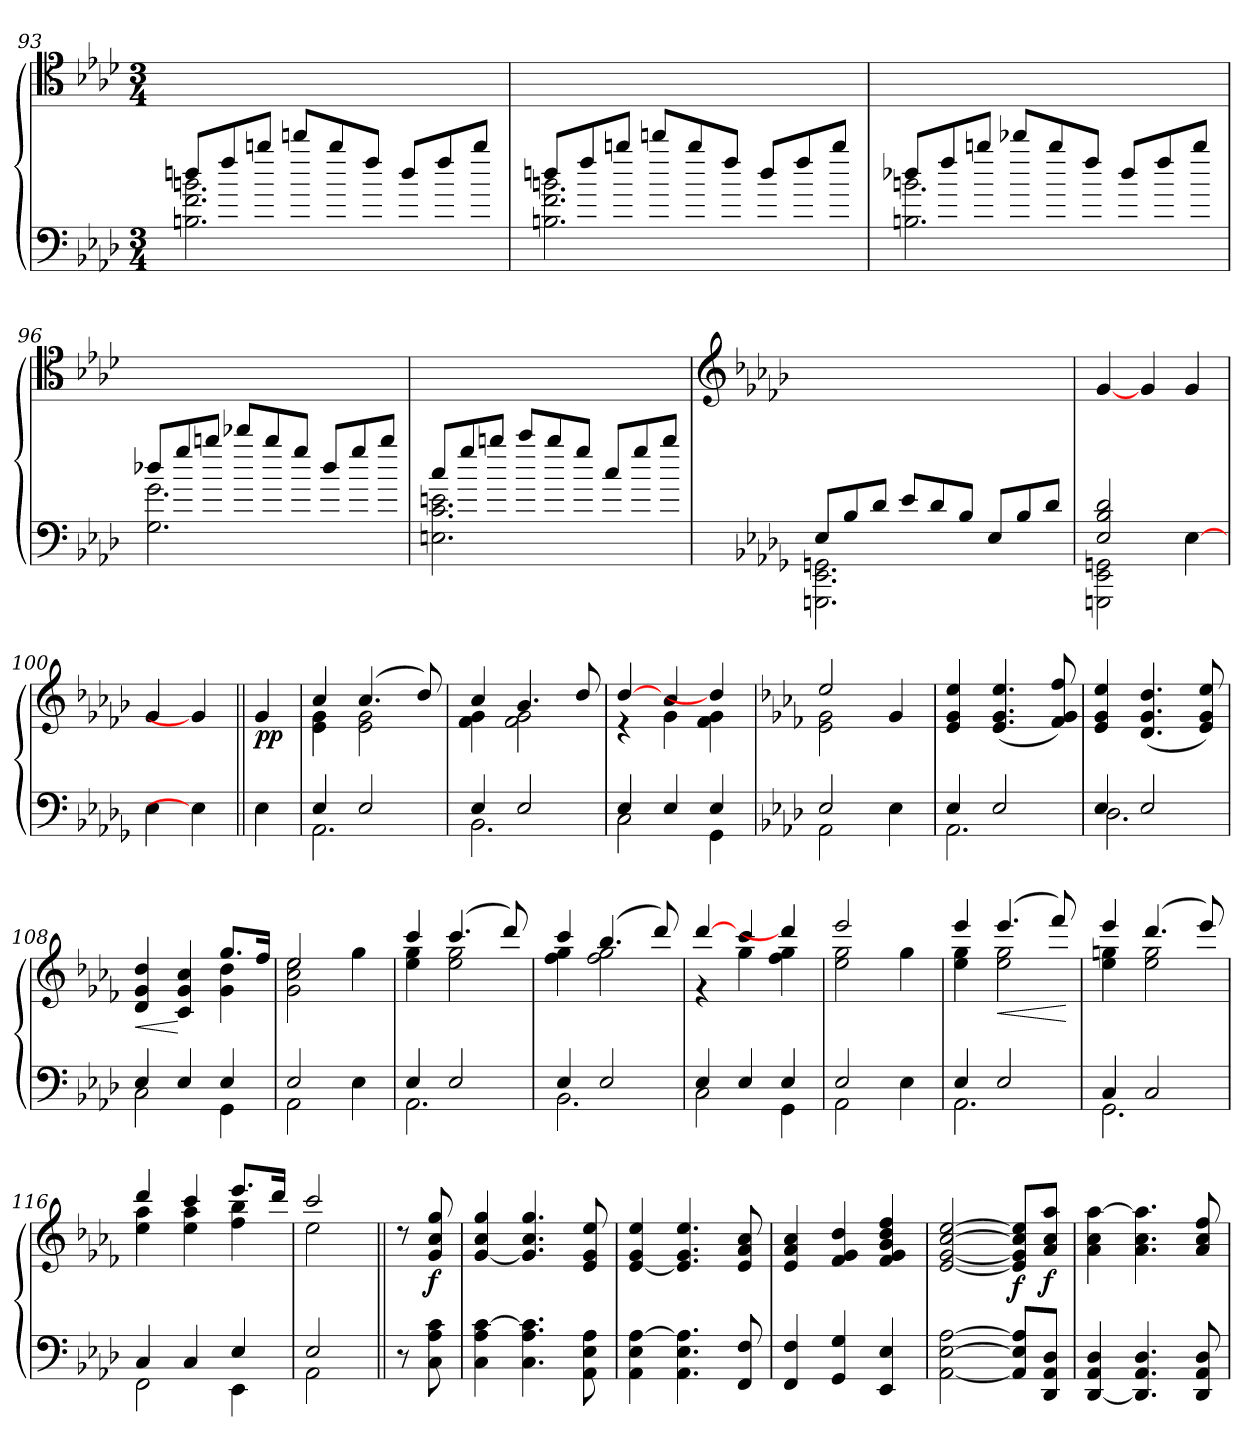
**kern	**kern	**dynam
*part1	*part1	*part1
*staff2	*staff1	*staff1/2
*clefF4	*clefC4	*
*k[b-e-a-d-]	*k[b-e-a-d-]	*
*M3/4	*M3/4	*
=93	=93	=93
*^	*	*
8dd/L	2.B\ 2.f\ 2.b\	1ryy	.
8ff/	.	.	.
8bb/J	.	.	.
8ddd/L	.	.	.
8bb/	.	.	.
8ff/J	.	.	.
8dd/L	4.ryy	.	.
8ff/	.	.	.
8bb/J	.	8ryy	.
!!LO:LB:g=z
=94	=94	=94	=94
8dd/L	2.B\ 2.f\ 2.b\	1ryy	.
8ff/	.	.	.
8bb/J	.	.	.
8ddd/L	.	.	.
8bb/	.	.	.
8ff/J	.	.	.
8dd/L	4.ryy	.	.
8ff/	.	.	.
8bb/J	.	8ryy	.
=95	=95	=95	=95
8dd-X/L	2.B\ 2.b\	1ryy	.
8ff/	.	.	.
8bb/J	.	.	.
8ddd-X/L	.	.	.
8bb/	.	.	.
8ff/J	.	.	.
8dd-/L	4.ryy	.	.
8ff/	.	.	.
8bb/J	.	8ryy	.
=96	=96	=96	=96
8dd-X/L	2.G\ 2.g\	1ryy	.
8gg/	.	.	.
8bb/J	.	.	.
8ddd-X/L	.	.	.
8bb/	.	.	.
8gg/J	.	.	.
8dd-/L	4.ryy	.	.
8gg/	.	.	.
8bb/J	.	8ryy	.
=97	=97	=97	=97
8cc/L	2.En\ 2.c\ 2.en\	1ryy	.
8gg/	.	.	.
8bb/J	.	.	.
8ccc/L	.	.	.
8bb/	.	.	.
8gg/J	.	.	.
8cc/L	4.ryy	.	.
8gg/	.	.	.
8bb/J	.	8ryy	.
!!LO:PB:g=z
=98	=98	=98	=98
*	*	*clefG3	*
*k[b-e-a-d-g-]	*	*k[b-e-a-d-g-]	*
8E-/L	2.GGGn\ 2.EE-\ 2.GGn\	1ryy	.
8B-/	.	.	.
8d-/J	.	.	.
8e-/L	.	.	.
8d-/	.	.	.
8B-/J	.	.	.
8E-/L	4.ryy	.	.
8B-/	.	.	.
8d-/J	.	8ryy	.
=99	=99	=99	=99
2E-/ 2B-/ 2d-/	2GGGn\ 2EE-\ 2GGn\	[>4e-/	.
.	.	4e-/	.
4ryy	[>4E-\	4e-/	.
*v	*v	*	*
=100	=100	=100
4E-\	4e-/	.
4E-\]	4e-/]	.
=101||	=101||	=101||
!	!	!LO:DY:b
4E-\	4e-/	pp
=102	=102	=102
*^	*^	*
4E-/	2.AA-\	4a-/	4c\ 4e-\	.
2E-/	.	(>4.a-/	2c\ 2e-\	.
.	.	8b-/)	.	.
=103	=103	=103	=103	=103
4E-/	2.BB-\	4a-/	4d-\ 4e-\	.
2E-/	.	4.g-/	2d-\ 2e-\	.
.	.	8b-/	.	.
=104	=104	=104	=104	=104
4E-/	2C\	[>4b-/	4rc	.
4E-/	.	4a-/	4e-\	.
4E-/	4GG-\	4b-/]	4d-\ 4e-\	.
!!LO:LB:g=z	!!
=105	=105	=105	=105	=105
*k[b-e-a-d-]	*	*k[b-e-a-d-]	*	*
2E-/	2AA-\	2cc/	2c\ 2e-\	.
4ryy	4E-\	4e-/	4ryy	.
*	*	*v	*v	*
=106	=106	=106	=106
4E-/	2.AA-\	4c/ 4e-/ 4cc/	.
2E-/	.	(<4.c/ 4.e-/ 4.cc/	.
.	.	8d-/ 8e-/ 8dd-/)	.
=107	=107	=107	=107
4E-/	2.D-\	4c/ 4e-/ 4cc/	.
2E-/	.	(<4.B-/ 4.e-/ 4.b-/	.
.	.	8c/ 8e-/ 8cc/)	.
=108	=108	=108	=108
!	!	!	!LO:HP:b
*	*	*^	*
4E-/	2C\	4B-/ 4e-/ 4b-/	2ryy	<
4E-/	.	4A-/ 4e-/ 4a-/	.	[
4E-/	4GG\	8.ee-/L	4e-\ 4b-\	.
.	.	16dd-/Jk	.	.
=109	=109	=109	=109	=109
2E-/	2AA-\	2cc/	2e-\ 2a-\ 2cc\	.
4ryy	4E-\	4ryy	4ee-\	.
=110	=110	=110	=110	=110
4E-/	2.AA-\	4aa-/	4cc\ 4ee-\	.
2E-/	.	(>4.aa-/	2cc\ 2ee-\	.
.	.	8bb-/)	.	.
=111	=111	=111	=111	=111
4E-/	2.BB-\	4aa-/	4dd-\ 4ee-\	.
2E-/	.	(>4.gg/	2dd-\ 2ee-\	.
.	.	8bb-/)	.	.
=112	=112	=112	=112	=112
4E-/	2C\	[>4bb-/	4re	.
4E-/	.	4aa-/	4ee-\	.
4E-/	4GG\	4bb-/]	4dd-\ 4ee-\	.
!!LO:LB:g=z	!!
=113	=113	=113	=113	=113
2E-/	2AA-\	2ccc/	2cc\ 2ee-\	.
4ryy	4E-\	4ryy	4ee-\	.
=114	=114	=114	=114	=114
4E-/	2.AA-\	4ccc/	4cc\ 4ee-\	.
!	!	!	!	!LO:HP:b
2E-/	.	(>4.ccc/	2cc\ 2ee-\	<
.	.	8ddd-/)	.	.
*v	*v	*	*	*
*	*v	*v	*
.	.	[
=115	=115	=115
*^	*^	*
4C/	2.GG\	4ccc/	4cc\ 4een\	.
2C/	.	(>4.bb-/	2cc\ 2ee\	.
.	.	8ccc/)	.	.
=116	=116	=116	=116	=116
4C/	2FF\	4bb-/	4cc\ 4ff\	.
4C/	.	4aa-/	4cc\ 4ff\	.
4E-/	4EE-\	8.ccc/L	4dd-\ 4gg\	.
.	.	16bb-/Jk	.	.
=117	=117	=117	=117	=117
2E-/	2AA-\	2aa-/	2cc\	.
*v	*v	*	*	*
*	*v	*v	*
=118||	=118||	=118||
8r	8rb	.
!	!	!LO:DY:b
8C\ 8A-\ 8c\	8e-/ 8a-/ 8ee-/	f
=119	=119	=119
4C\ 4A-\ [>4c\	[<4e-/ 4a-/ 4ee-/	.
4.C\ 4.A-\ 4.c\]	4.e-/] 4.a-/ 4.ee-/	.
8AA-\ 8E-\ 8A-\	8c/ 8e-/ 8cc/	.
=120	=120	=120
4AA-\ 4E-\ [>4A-\	[<4c/ 4e-/ 4cc/	.
4.AA-\ 4.E-\ 4.A-\]	4.c/] 4.e-/ 4.cc/	.
8FF/ 8F/	8c/ 8f/ 8a-/	.
=121	=121	=121
4FF/ 4F/	4c/ 4f/ 4a-/	.
4GG/ 4G/	4d-/ 4e-/ 4b-/	.
4EE-/ 4E-/	4d-/ 4e-/ 4g/ 4b-/ 4dd-/	.
!!LO:LB:g=z
=122	=122	=122
[<2AA-\ [>2E-\ [>2A-\	[<2c/ [<2e-/ [>2a-/ [>2cc/	.
!	!	!LO:DY:b
8AA-/] 8E-/] 8A-/]L	8c/] 8e-/] 8a-/] 8cc/]L	f
!	!	!LO:DY:b
8DD-/ 8AA-/ 8D-/J	8f/ 8a-/ 8ff/J	f
=123	=123	=123
[<4DD-/ 4AA-/ 4D-/	4f\ 4a-\ [>4ff\	.
4.DD-/] 4.AA-/ 4.D-/	4.f\ 4.a-\ 4.ff\]	.
8DD-/ 8AA-/ 8D-/	8f/ 8a-/ 8dd-/	.
=	=	=
*-	*-	*-
